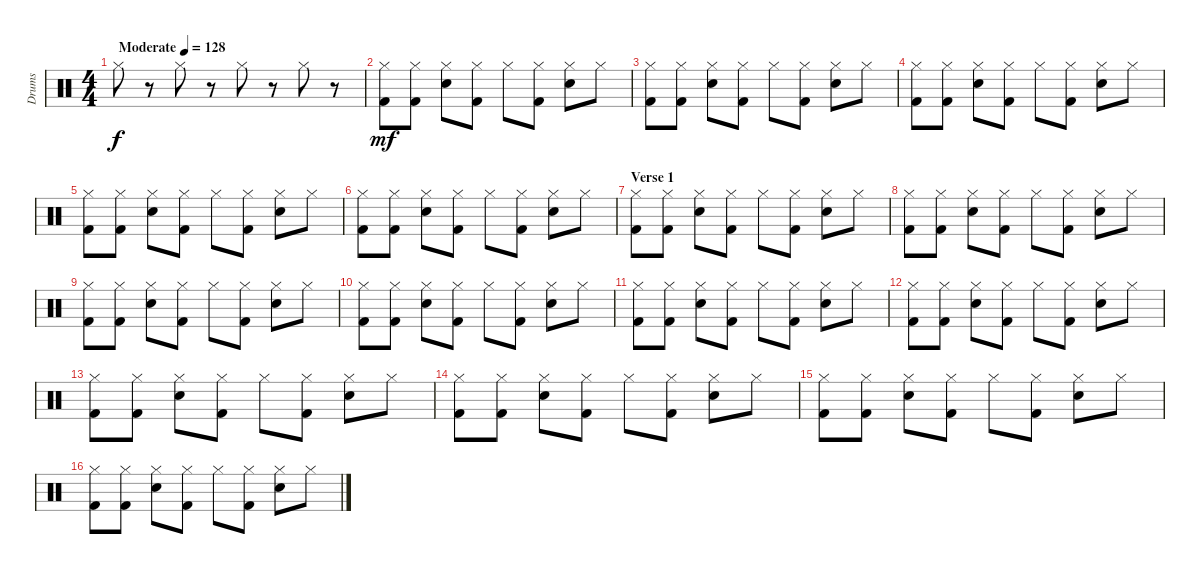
\track ("Drums" "Drums") {instrument percussion}
\staff {score}
\articulation defaults
\ts (4 4)
\tempo (128 "Moderate")
\clef neutral
\ks c "Hi-Hat (closed)".8{dy f}
r.8 "Hi-Hat (closed)".8 r.8 "Hi-Hat (closed)".8 r.8 "Hi-Hat (closed)".8 r.8 |
("Hi-Hat (closed)" "Kick (hit) 2").8{dy mf} ("Hi-Hat (closed)" "Kick (hit) 2").8 ("Hi-Hat (closed)" "Snare (hit) 2").8 ("Hi-Hat (closed)" "Kick (hit) 2").8 "Hi-Hat (closed)".8 ("Hi-Hat (closed)" "Kick (hit) 2").8 ("Hi-Hat (closed)" "Snare (hit) 2").8 "Hi-Hat (closed)".8 |
("Hi-Hat (closed)" "Kick (hit) 2").8 ("Hi-Hat (closed)" "Kick (hit) 2").8 ("Hi-Hat (closed)" "Snare (hit) 2").8 ("Hi-Hat (closed)" "Kick (hit) 2").8 "Hi-Hat (closed)".8 ("Hi-Hat (closed)" "Kick (hit) 2").8 ("Hi-Hat (closed)" "Snare (hit) 2").8 "Hi-Hat (closed)".8 |
("Hi-Hat (closed)" "Kick (hit) 2").8 ("Hi-Hat (closed)" "Kick (hit) 2").8 ("Hi-Hat (closed)" "Snare (hit) 2").8 ("Hi-Hat (closed)" "Kick (hit) 2").8 "Hi-Hat (closed)".8 ("Hi-Hat (closed)" "Kick (hit) 2").8 ("Hi-Hat (closed)" "Snare (hit) 2").8 "Hi-Hat (closed)".8 |
("Hi-Hat (closed)" "Kick (hit) 2").8 ("Hi-Hat (closed)" "Kick (hit) 2").8 ("Hi-Hat (closed)" "Snare (hit) 2").8 ("Hi-Hat (closed)" "Kick (hit) 2").8 "Hi-Hat (closed)".8 ("Hi-Hat (closed)" "Kick (hit) 2").8 ("Hi-Hat (closed)" "Snare (hit) 2").8 "Hi-Hat (closed)".8 |
("Hi-Hat (closed)" "Kick (hit) 2").8 ("Hi-Hat (closed)" "Kick (hit) 2").8 ("Hi-Hat (closed)" "Snare (hit) 2").8 ("Hi-Hat (closed)" "Kick (hit) 2").8 "Hi-Hat (closed)".8 ("Hi-Hat (closed)" "Kick (hit) 2").8 ("Hi-Hat (closed)" "Snare (hit) 2").8 "Hi-Hat (closed)".8 |
\section ("" "Verse 1")
("Hi-Hat (closed)" "Kick (hit) 2").8 ("Hi-Hat (closed)" "Kick (hit) 2").8 ("Hi-Hat (closed)" "Snare (hit) 2").8 ("Hi-Hat (closed)" "Kick (hit) 2").8 "Hi-Hat (closed)".8 ("Hi-Hat (closed)" "Kick (hit) 2").8 ("Hi-Hat (closed)" "Snare (hit) 2").8 "Hi-Hat (closed)".8 |
("Hi-Hat (closed)" "Kick (hit) 2").8 ("Hi-Hat (closed)" "Kick (hit) 2").8 ("Hi-Hat (closed)" "Snare (hit) 2").8 ("Hi-Hat (closed)" "Kick (hit) 2").8 "Hi-Hat (closed)".8 ("Hi-Hat (closed)" "Kick (hit) 2").8 ("Hi-Hat (closed)" "Snare (hit) 2").8 "Hi-Hat (closed)".8 |
("Hi-Hat (closed)" "Kick (hit) 2").8 ("Hi-Hat (closed)" "Kick (hit) 2").8 ("Hi-Hat (closed)" "Snare (hit) 2").8 ("Hi-Hat (closed)" "Kick (hit) 2").8 "Hi-Hat (closed)".8 ("Hi-Hat (closed)" "Kick (hit) 2").8 ("Hi-Hat (closed)" "Snare (hit) 2").8 "Hi-Hat (closed)".8 |
("Hi-Hat (closed)" "Kick (hit) 2").8 ("Hi-Hat (closed)" "Kick (hit) 2").8 ("Hi-Hat (closed)" "Snare (hit) 2").8 ("Hi-Hat (closed)" "Kick (hit) 2").8 "Hi-Hat (closed)".8 ("Hi-Hat (closed)" "Kick (hit) 2").8 ("Hi-Hat (closed)" "Snare (hit) 2").8 "Hi-Hat (closed)".8 |
("Hi-Hat (closed)" "Kick (hit) 2").8 ("Hi-Hat (closed)" "Kick (hit) 2").8 ("Hi-Hat (closed)" "Snare (hit) 2").8 ("Hi-Hat (closed)" "Kick (hit) 2").8 "Hi-Hat (closed)".8 ("Hi-Hat (closed)" "Kick (hit) 2").8 ("Hi-Hat (closed)" "Snare (hit) 2").8 "Hi-Hat (closed)".8 |
("Hi-Hat (closed)" "Kick (hit) 2").8 ("Hi-Hat (closed)" "Kick (hit) 2").8 ("Hi-Hat (closed)" "Snare (hit) 2").8 ("Hi-Hat (closed)" "Kick (hit) 2").8 "Hi-Hat (closed)".8 ("Hi-Hat (closed)" "Kick (hit) 2").8 ("Hi-Hat (closed)" "Snare (hit) 2").8 "Hi-Hat (closed)".8 |
("Hi-Hat (closed)" "Kick (hit) 2").8 ("Hi-Hat (closed)" "Kick (hit) 2").8 ("Hi-Hat (closed)" "Snare (hit) 2").8 ("Hi-Hat (closed)" "Kick (hit) 2").8 "Hi-Hat (closed)".8 ("Hi-Hat (closed)" "Kick (hit) 2").8 ("Hi-Hat (closed)" "Snare (hit) 2").8 "Hi-Hat (closed)".8 |
("Hi-Hat (closed)" "Kick (hit) 2").8 ("Hi-Hat (closed)" "Kick (hit) 2").8 ("Hi-Hat (closed)" "Snare (hit) 2").8 ("Hi-Hat (closed)" "Kick (hit) 2").8 "Hi-Hat (closed)".8 ("Hi-Hat (closed)" "Kick (hit) 2").8 ("Hi-Hat (closed)" "Snare (hit) 2").8 "Hi-Hat (closed)".8 |
("Hi-Hat (closed)" "Kick (hit) 2").8 ("Hi-Hat (closed)" "Kick (hit) 2").8 ("Hi-Hat (closed)" "Snare (hit) 2").8 ("Hi-Hat (closed)" "Kick (hit) 2").8 "Hi-Hat (closed)".8 ("Hi-Hat (closed)" "Kick (hit) 2").8 ("Hi-Hat (closed)" "Snare (hit) 2").8 "Hi-Hat (closed)".8 |
("Hi-Hat (closed)" "Kick (hit) 2").8 ("Hi-Hat (closed)" "Kick (hit) 2").8 ("Hi-Hat (closed)" "Snare (hit) 2").8 ("Hi-Hat (closed)" "Kick (hit) 2").8 "Hi-Hat (closed)".8 ("Hi-Hat (closed)" "Kick (hit) 2").8 ("Hi-Hat (closed)" "Snare (hit) 2").8 "Hi-Hat (closed)".8
